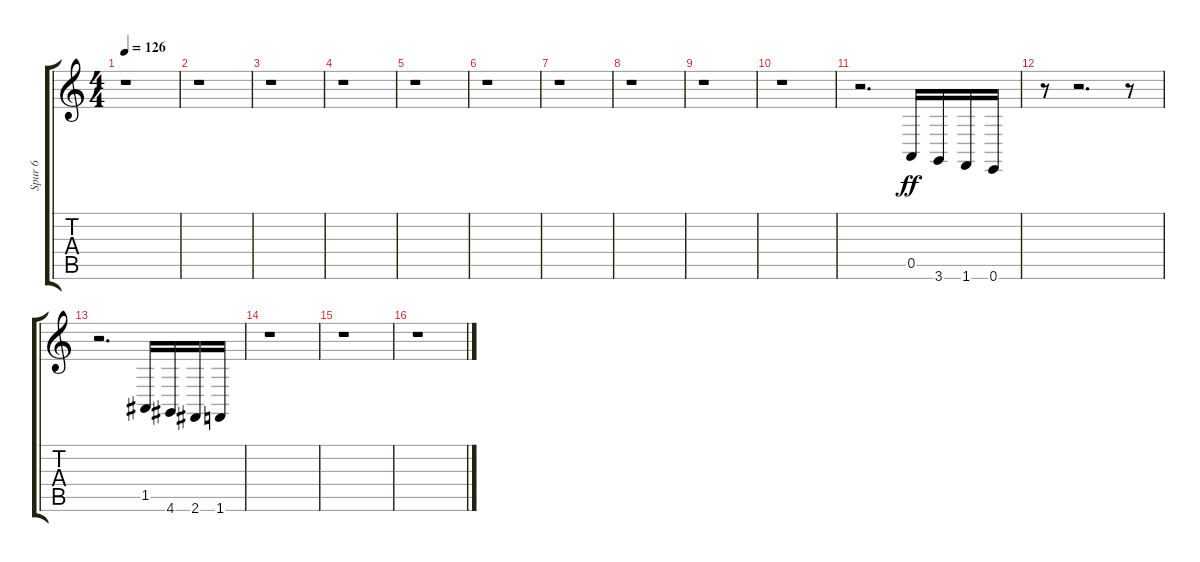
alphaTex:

\track ("Spur 6" "Spur 6") {instrument baritonesax}
\staff {score tabs}
\tuning (E4 B3 G3 D3 A2 E2) {hide}
\ts (4 4)
\tempo 126
\clef g2
\ks c
r.1{dy ff} |
r.1 |
r.1 |
r.1 |
r.1 |
r.1 |
r.1 |
r.1 |
r.1 |
r.1 |
r.2{d} 0.5.16 3.6.16 1.6.16 0.6.16 |
r.8 r.2{d} r.8 |
r.2{d} 1.5.16 4.6.16 2.6.16 1.6.16 |
r.1 |
r.1 |
r.1
